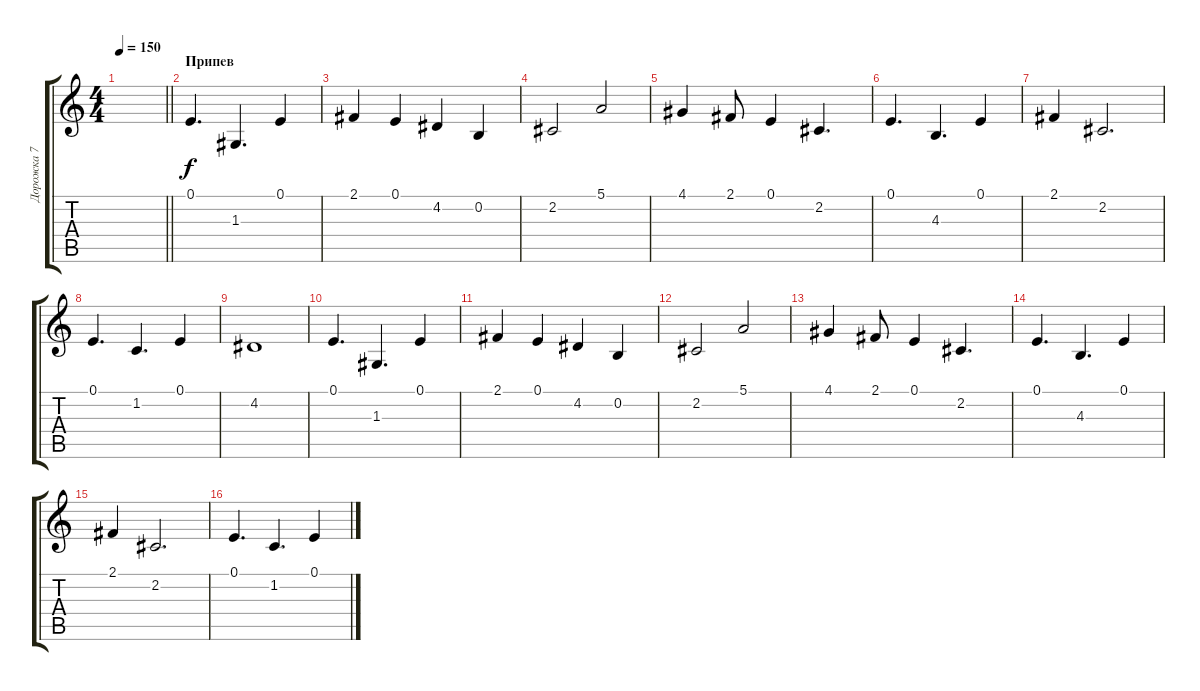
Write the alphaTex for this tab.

\track ("Дорожка 7" "Дорожка 7") {instrument bassoon}
\staff {score tabs}
\tuning (E4 B3 G3 D3 A2 E2) {hide}
\ts (4 4)
\tempo 150
\clef g2
\barLineRight lightlight
\ks c
|
\section ("" "Припев")
0.1.4{d} 1.3.4{d} 0.1.4 |
2.1.4 0.1.4 4.2.4 0.2.4 |
2.2.2 5.1.2 |
4.1.4 2.1.8 0.1.4 2.2.4{d} |
0.1.4{d} 4.3.4{d} 0.1.4 |
2.1.4 2.2.2{d} |
0.1.4{d} 1.2.4{d} 0.1.4 |
4.2.1 |
0.1.4{d} 1.3.4{d} 0.1.4 |
2.1.4 0.1.4 4.2.4 0.2.4 |
2.2.2 5.1.2 |
4.1.4 2.1.8 0.1.4 2.2.4{d} |
0.1.4{d} 4.3.4{d} 0.1.4 |
2.1.4 2.2.2{d} |
0.1.4{d} 1.2.4{d} 0.1.4
